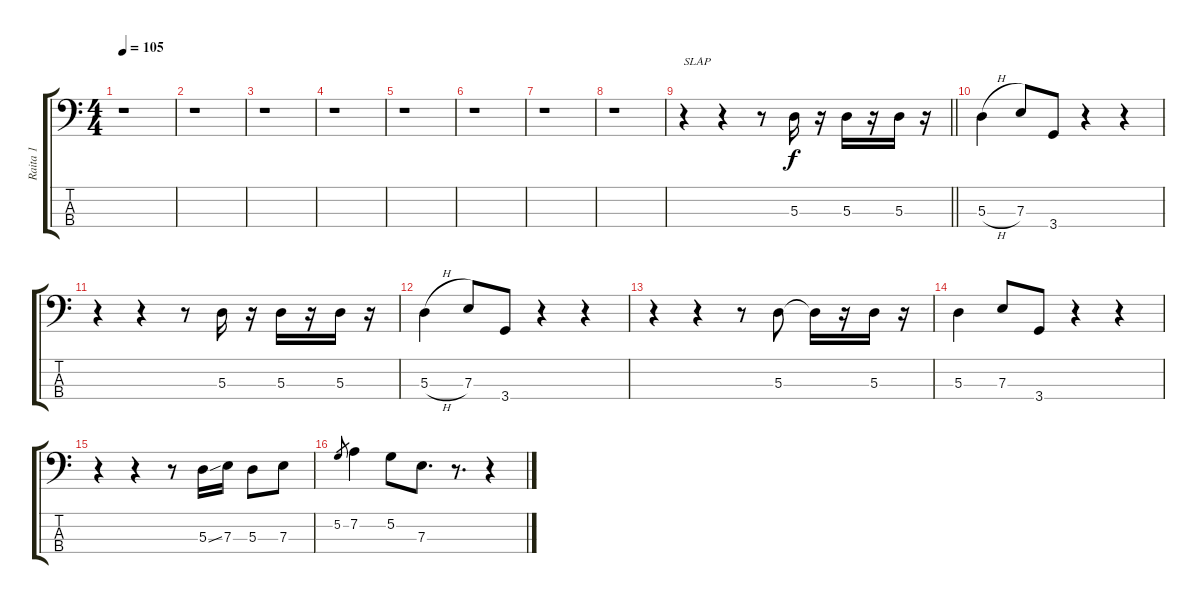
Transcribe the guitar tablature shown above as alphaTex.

\track ("Raita 1" "Raita 1") {instrument electricbassfinger}
\staff {score tabs}
\tuning (G2 D2 A1 E1) {hide}
\ts (4 4)
\tempo 105
\clef f4
\ks c
r.1{dy f} |
r.1 |
r.1 |
r.1 |
r.1 |
r.1 |
r.1 |
r.1 |
\barLineRight lightlight
r.4{txt "SLAP" instrument slapbass1} r.4 r.8 5.3.16 r.16 5.3.16 r.16 5.3.16 r.16 |
5.3{h}.4 7.3.8 3.4.8 r.4 r.4 |
r.4 r.4 r.8 5.3.16 r.16 5.3.16 r.16 5.3.16 r.16 |
5.3{h}.4 7.3.8 3.4.8 r.4 r.4 |
r.4 r.4 r.8 5.3.8 5.3{t}.16 r.16 5.3.16 r.16 |
5.3.4 7.3.8 3.4.8 r.4 r.4 |
r.4 r.4 r.8 5.3{ss}.16 7.3.16 5.3.8 7.3.8 |
5.2.8{gr} 7.2.4 5.2.8 7.3.8{d} r.8{d} r.4
